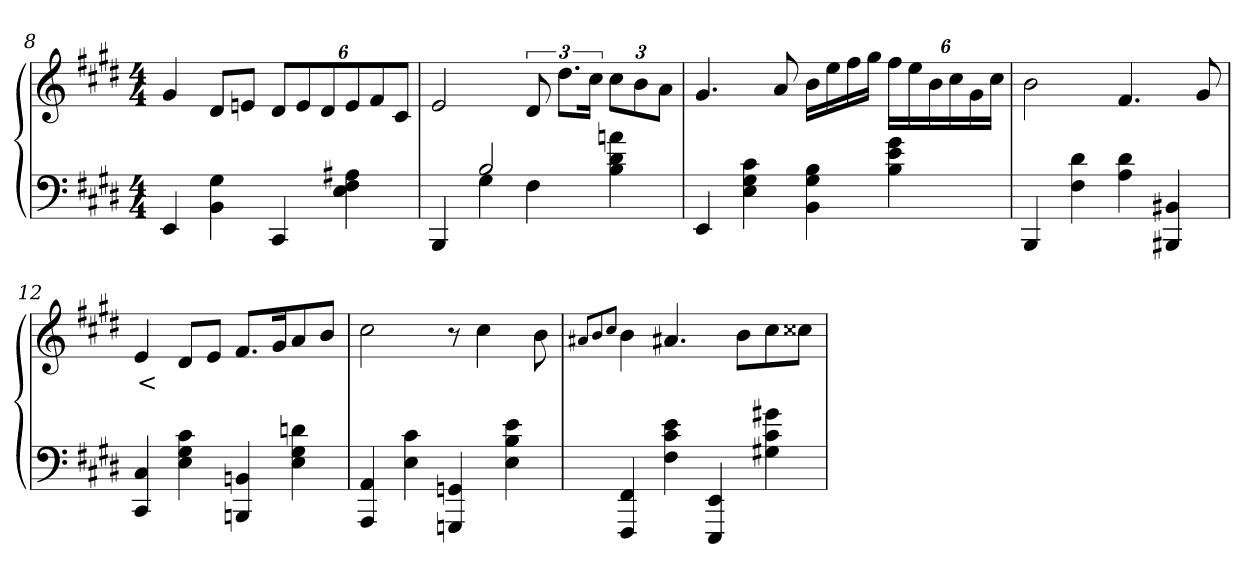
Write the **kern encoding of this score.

**kern	**kern	**text
*part2	*part1	*part1
*staff2	*staff1	*staff1
*clefF4	*clefG2	*
*k[f#c#g#d#]	*k[f#c#g#d#]	*
*M4/4	*M4/4	*
=8	=8	=8
4EE	4g#	.
4G# 4BB	8d#L	.
.	8enJ	.
4CC#	12d#L	.
.	12e	.
.	12d#	.
4A#X 4F# 4E	12e	.
.	12f#	.
.	12c#J	.
=9	=9	=9
*^	*	*
4BBB/	4ryy	2e	.
4G#\	2B/	.	.
4F#\	.	12d#	.
.	.	12.dd#L	.
.	.	24cc#Jk	.
4an 4d# 4B	4ryy	12cc#L	.
.	.	12b	.
.	.	12aJ	.
*v	*v	*	*
=10	=10	=10
4EE	4.g#	.
4c# 4G# 4E	.	.
.	8a	.
4B 4G# 4BB	16bLL	.
.	16ee	.
.	16ff#	.
.	16gg#JJ	.
4g# 4e 4B	24ff#LL	.
.	24ee	.
.	24b	.
.	24cc#	.
.	24g#	.
.	24cc#JJ	.
=11	=11	=11
4BBB	2b	.
4d# 4F#	.	.
4d# 4A	4.f#	.
4BB#X 4BBB#X	.	.
.	8g#	.
=12	=12	=12
4C# 4CC#	4e	<
4c# 4G# 4E	8d#L	.
.	8eJ	.
4BBn 4BBBn	8.f#L	.
.	16g#	.
4dn 4G# 4E	8a	.
.	8bJ	.
=13	=13	=13
4AA 4AAA	2cc#	.
4c# 4E	.	.
4GGn 4GGGn	8r	<
.	4cc#	.
4e 4B 4E	.	.
.	8b	.
=14	=14	=14
.	8qa#X/L	.
.	8qb/	.
.	8qcc#/J	.
4FF# 4FFF#	4b	.
4e 4c# 4F#	4.a#	.
4EE 4EEE	.	.
.	8bL	.
4g#X 4c# 4G#X	8cc#	.
.	8cc##XJ	.
=	=	=
*-	*-	*-
